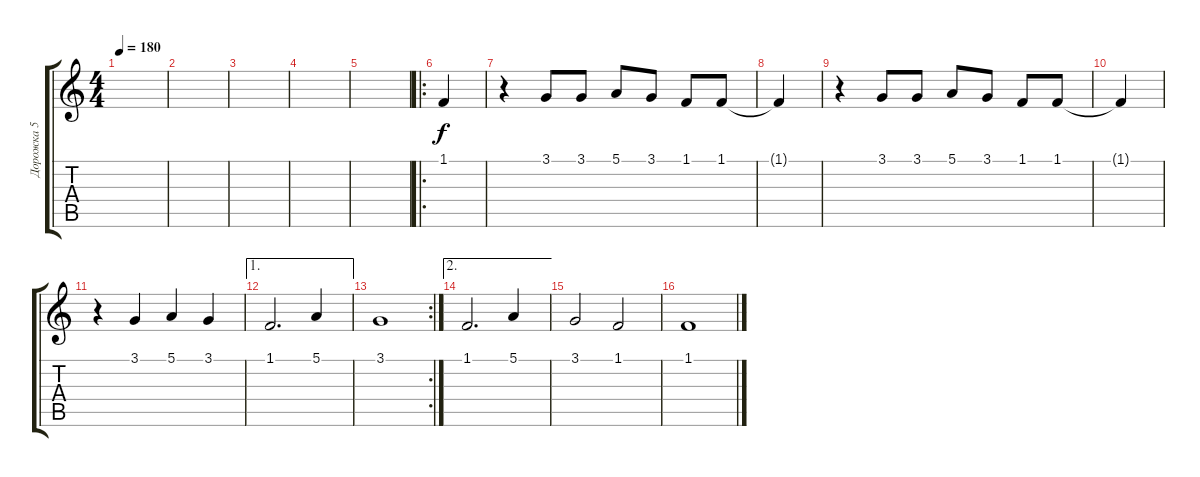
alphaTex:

\track ("Дорожка 5" "Дорожка 5") {instrument tuba}
\staff {score tabs}
\tuning (E4 B3 G3 D3 A2 E2) {hide}
\ts (4 4)
\tempo 180
\clef g2
\ks c
|
|
|
|
|
\ro
1.1.4 |
r.4 3.1.8 3.1.8 5.1.8 3.1.8 1.1.8 1.1.8 |
1.1{t}.4 |
r.4 3.1.8 3.1.8 5.1.8 3.1.8 1.1.8 1.1.8 |
1.1{t}.4 |
r.4 3.1.4 5.1.4 3.1.4 |
\ae 1
1.1.2{d} 5.1.4 |
\rc 2
3.1.1 |
\ae 2
1.1.2{d} 5.1.4 |
3.1.2 1.1.2 |
1.1.1
